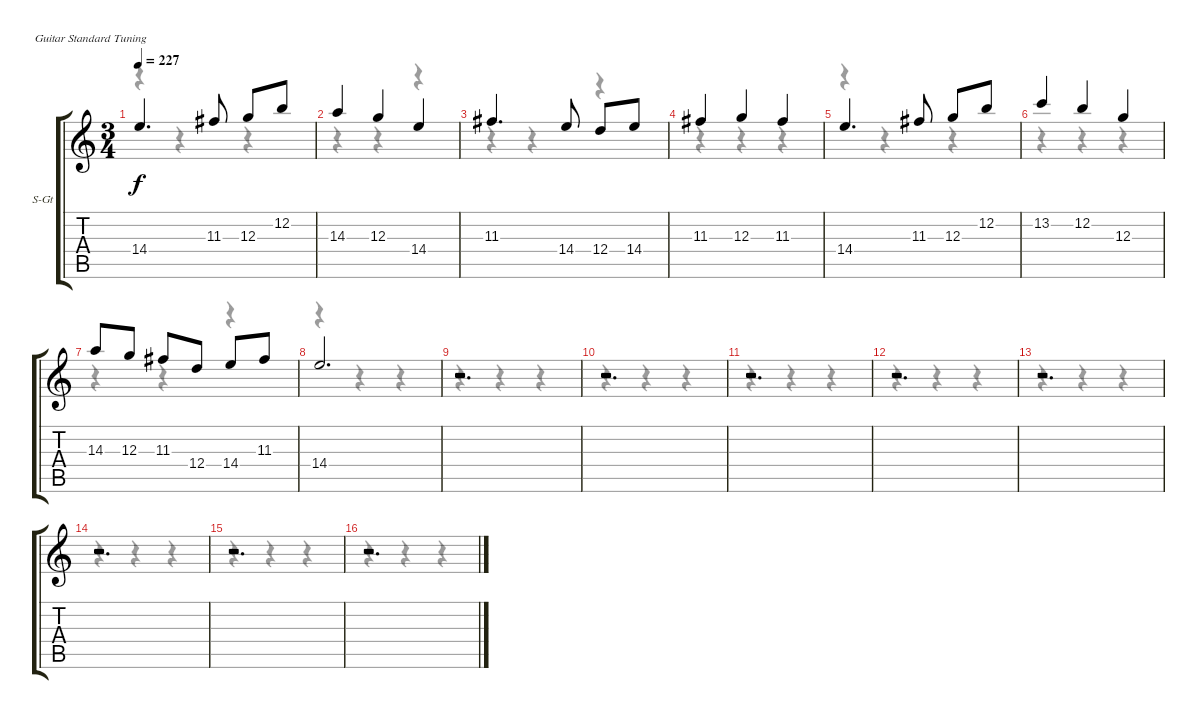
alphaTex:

\bracketExtendMode groupsimilarinstruments
\firstSystemTrackNameOrientation horizontal
\otherSystemsTrackNameOrientation horizontal
\track ("Track 1" "S-Gt") {instrument accordion}
\staff {score tabs}
\tuning (E4 B3 G3 D3 A2 E2)
\displaytranspose 12
\voice
\ts (3 4)
\tempo 227
\clef g2
\ks c
14.4.4{d dy f} 11.3.8 12.3.8 12.2.8 |
14.3.4 12.3.4 14.4.4 |
11.3.4{d} 14.4.8 12.4.8 14.4.8 |
11.3.4 12.3.4 11.3.4 |
14.4.4{d} 11.3.8 12.3.8 12.2.8 |
13.2.4 12.2.4 12.3.4 |
14.3.8 12.3.8 11.3.8 12.4.8 14.4.8 11.3.8 |
14.4.2{d} |
r.2{d} |
r.2{d} |
r.2{d} |
r.2{d} |
r.2{d} |
r.2{d} |
r.2{d} |
r.2{d}
\voice
\clef g2
\ottava regular
\simile none
\ks c
r.4{dy mf} r.4 r.4 |
r.4 r.4 r.4 |
r.4 r.4 r.4 |
r.4 r.4 r.4 |
r.4 r.4 r.4 |
r.4 r.4 r.4 |
r.4 r.4 r.4 |
r.4 r.4 r.4 |
r.4 r.4 r.4 |
r.4 r.4 r.4 |
r.4 r.4 r.4 |
r.4 r.4 r.4 |
r.4 r.4 r.4 |
r.4 r.4 r.4 |
r.4 r.4 r.4 |
r.4 r.4 r.4
